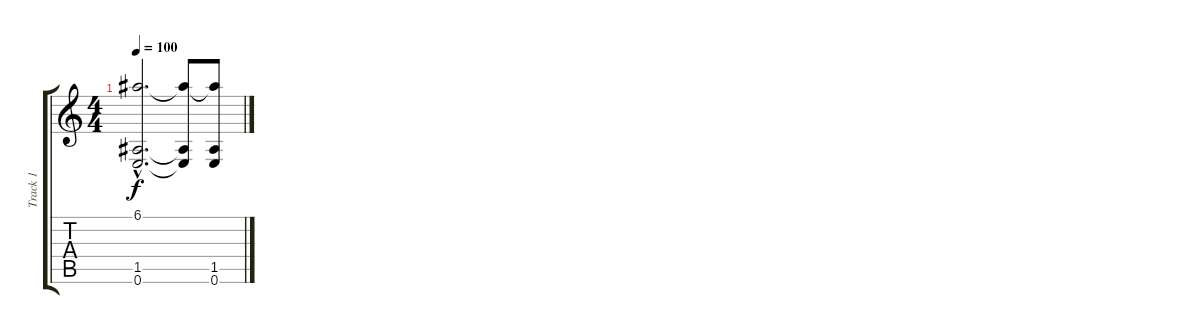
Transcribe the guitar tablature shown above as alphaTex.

\track ("Track 1" "Track 1") {instrument distortionguitar}
\staff {score tabs}
\tuning (E4 B3 G3 D3 A2 E2) {hide}
\ts (4 4)
\tempo 100
\clef g2
\ks c
(6.1{hac} 1.5{hac} 0.6{hac}).2{d dy f} (6.1{t} 1.5{t} 0.6{t}).8 (6.1{t} 1.5 0.6).8
